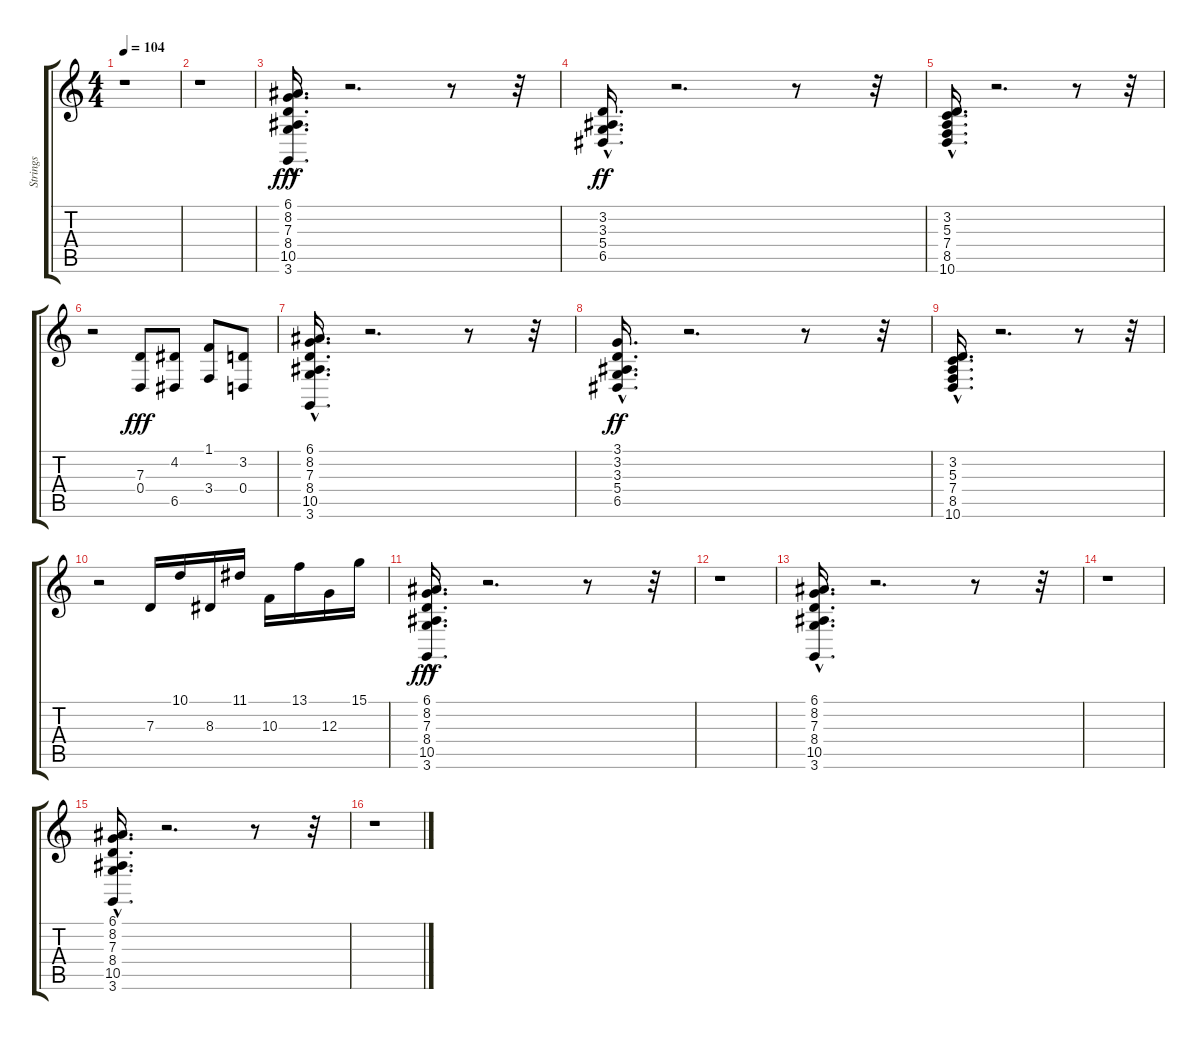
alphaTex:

\track ("Strings" "Strings") {instrument stringensemble1}
\staff {score tabs}
\tuning (E4 B3 G3 D3 A2 E2) {hide}
\ts (4 4)
\tempo 104
\clef g2
\ks c
r.1{dy fff} |
r.1 |
(6.1{hac} 8.2{hac} 7.3{hac} 8.4{hac} 10.5{hac} 3.6{hac}).16{d} r.2{d} r.8 r.32 |
(3.2{hac} 3.3{hac} 5.4{hac} 6.5{hac}).16{d dy ff} r.2{d} r.8 r.32 |
(3.2{hac} 5.3{hac} 7.4{hac} 8.5{hac} 10.6{hac}).16{d} r.2{d} r.8 r.32 |
r.2 (7.3 0.4).8{dy fff} (4.2 6.5).8 (1.1 3.4).8 (3.2 0.4).8 |
(6.1{hac} 8.2{hac} 7.3{hac} 8.4{hac} 10.5{hac} 3.6{hac}).16{d} r.2{d} r.8 r.32 |
(3.1{hac} 3.2{hac} 3.3{hac} 5.4{hac} 6.5{hac}).16{d dy ff} r.2{d} r.8 r.32 |
(3.2{hac} 5.3{hac} 7.4{hac} 8.5{hac} 10.6{hac}).16{d} r.2{d} r.8 r.32 |
r.2 7.3.16 10.1.16 8.3.16 11.1.16 10.3.16 13.1.16 12.3.16 15.1.16 |
(6.1{hac} 8.2{hac} 7.3{hac} 8.4{hac} 10.5{hac} 3.6{hac}).16{d dy fff} r.2{d} r.8 r.32 |
r.1 |
(6.1{hac} 8.2{hac} 7.3{hac} 8.4{hac} 10.5{hac} 3.6{hac}).16{d} r.2{d} r.8 r.32 |
r.1 |
(6.1{hac} 8.2{hac} 7.3{hac} 8.4{hac} 10.5{hac} 3.6{hac}).16{d} r.2{d} r.8 r.32 |
r.1
